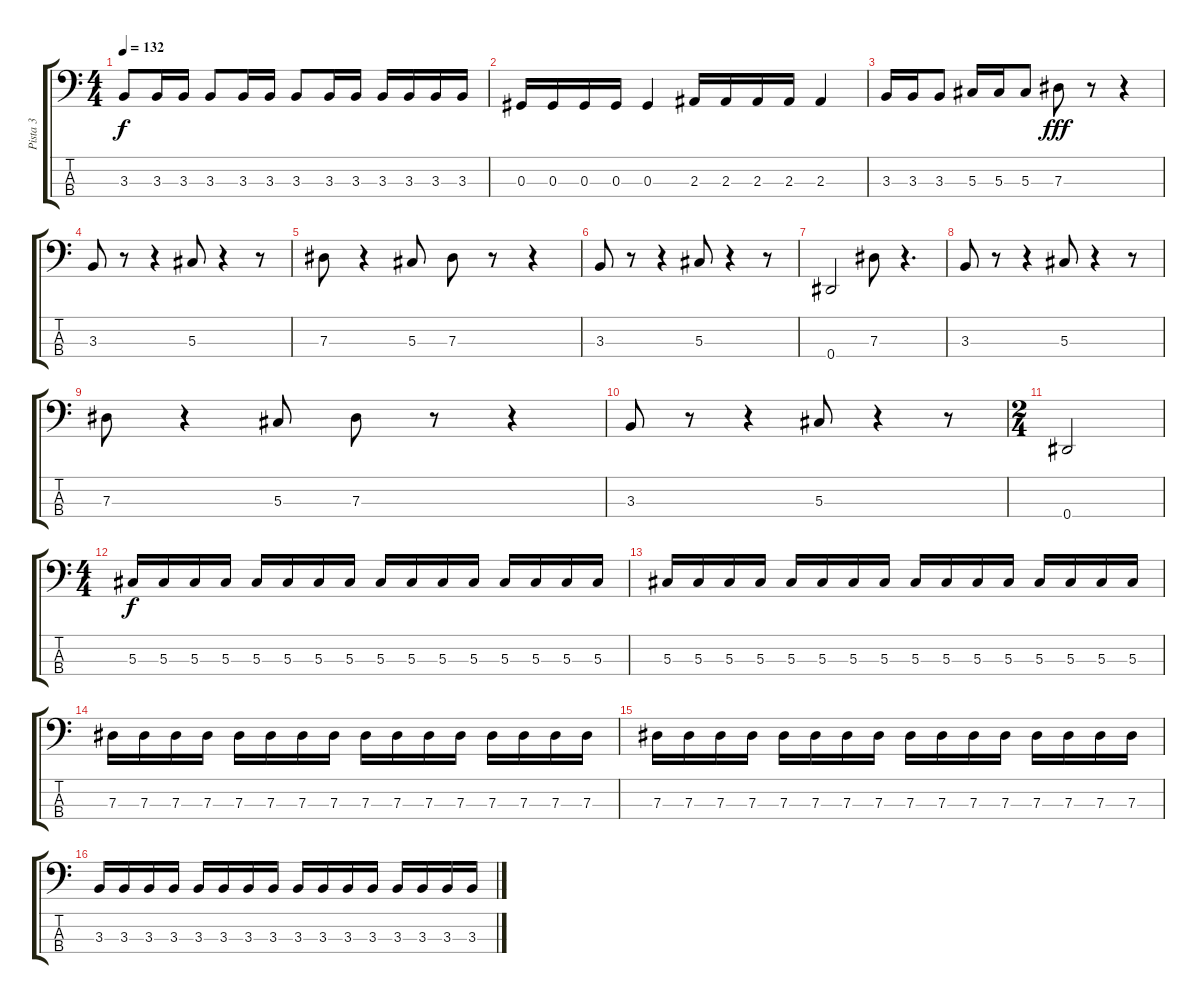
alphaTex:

\track ("Pista 3" "Pista 3") {instrument electricbassfinger}
\staff {score tabs}
\tuning (Gb2 Db2 Ab1 Eb1) {hide}
\ts (4 4)
\tempo 132
\clef f4
\ks c
3.3.8{dy f} 3.3.16 3.3.16 3.3.8 3.3.16 3.3.16 3.3.8 3.3.16 3.3.16 3.3.16 3.3.16 3.3.16 3.3.16 |
0.3.16 0.3.16 0.3.16 0.3.16 0.3.4 2.3.16 2.3.16 2.3.16 2.3.16 2.3.4 |
3.3.16 3.3.16 3.3.8 5.3.16 5.3.16 5.3.8 7.3.8{dy fff} r.8 r.4 |
3.3.8 r.8 r.4 5.3.8 r.4 r.8 |
7.3.8 r.4 5.3.8 7.3.8 r.8 r.4 |
3.3.8 r.8 r.4 5.3.8 r.4 r.8 |
0.4.2 7.3.8 r.4{d} |
3.3.8 r.8 r.4 5.3.8 r.4 r.8 |
7.3.8 r.4 5.3.8 7.3.8 r.8 r.4 |
3.3.8 r.8 r.4 5.3.8 r.4 r.8 |
\ts (2 4)
0.4.2 |
\ts (4 4)
5.3.16{dy f} 5.3.16 5.3.16 5.3.16 5.3.16 5.3.16 5.3.16 5.3.16 5.3.16 5.3.16 5.3.16 5.3.16 5.3.16 5.3.16 5.3.16 5.3.16 |
5.3.16 5.3.16 5.3.16 5.3.16 5.3.16 5.3.16 5.3.16 5.3.16 5.3.16 5.3.16 5.3.16 5.3.16 5.3.16 5.3.16 5.3.16 5.3.16 |
7.3.16 7.3.16 7.3.16 7.3.16 7.3.16 7.3.16 7.3.16 7.3.16 7.3.16 7.3.16 7.3.16 7.3.16 7.3.16 7.3.16 7.3.16 7.3.16 |
7.3.16 7.3.16 7.3.16 7.3.16 7.3.16 7.3.16 7.3.16 7.3.16 7.3.16 7.3.16 7.3.16 7.3.16 7.3.16 7.3.16 7.3.16 7.3.16 |
3.3.16 3.3.16 3.3.16 3.3.16 3.3.16 3.3.16 3.3.16 3.3.16 3.3.16 3.3.16 3.3.16 3.3.16 3.3.16 3.3.16 3.3.16 3.3.16
